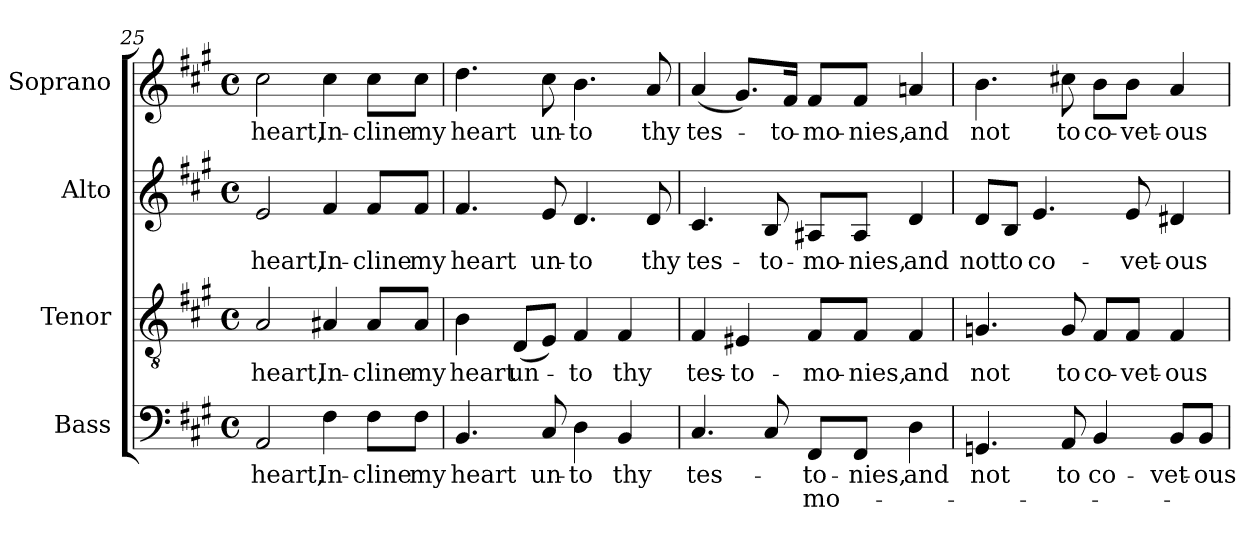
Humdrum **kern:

**kern	**text	**text	**kern	**text	**kern	**text	**kern	**text
*part4	*part4	*part4	*part3	*part3	*part2	*part2	*part1	*part1
*staff4	*staff4	*staff4	*staff3	*staff3	*staff2	*staff2	*staff1	*staff1
*I"Bass	*	*	*I"Tenor	*	*I"Alto	*	*I"Soprano	*
*I'B.	*	*	*I'T.	*	*I'A.	*	*I'S.	*
*clefF4	*	*	*clefGv2	*	*clefG2	*	*clefG2	*
*	*	*	*ITrd7c12	*	*	*	*	*
*k[f#c#g#]	*	*	*k[f#c#g#]	*	*k[f#c#g#]	*	*k[f#c#g#]	*
*A:	*	*	*A:	*	*A:	*	*A:	*
*M4/4	*	*	*M4/4	*	*M4/4	*	*M4/4	*
*met(c)	*	*	*met(c)	*	*met(c)	*	*met(c)	*
=25	=25	=25	=25	=25	=25	=25	=25	=25
!	!LO:LY:b:color=#000000	!	!	!	!	!	!	!
!	!	!	!	!LO:LY:b:color=#000000	!	!	!	!
!	!	!	!	!	!	!LO:LY:b:color=#000000	!	!
!	!	!	!	!	!	!	!	!LO:LY:b:color=#000000
2AAi/	heart,	.	2AAi/	heart,	2ei/	heart,	2cc#i\	heart,
!	!LO:LY:b:color=#000000	!	!	!	!	!	!	!
!	!	!	!	!LO:LY:b:color=#000000	!	!	!	!
!	!	!	!	!	!	!LO:LY:b:color=#000000	!	!
!	!	!	!	!	!	!	!	!LO:LY:b:color=#000000
4F#i\	In-	.	4AA#Xi/	In-	4f#i/	In-	4cc#i\	In-
!	!LO:LY:b:color=#000000	!	!	!	!	!	!	!
!	!	!	!	!LO:LY:b:color=#000000	!	!	!	!
!	!	!	!	!	!	!LO:LY:b:color=#000000	!	!
!	!	!	!	!	!	!	!	!LO:LY:b:color=#000000
8F#i\L	-cline	.	8AA#i/L	-cline	8f#i/L	-cline	8cc#i\L	-cline
!	!LO:LY:b:color=#000000	!	!	!	!	!	!	!
!	!	!	!	!LO:LY:b:color=#000000	!	!	!	!
!	!	!	!	!	!	!LO:LY:b:color=#000000	!	!
!	!	!	!	!	!	!	!	!LO:LY:b:color=#000000
8F#i\J	my	.	8AA#i/J	my	8f#i/J	my	8cc#i\J	my
!!LO:PB:g=z
=26	=26	=26	=26	=26	=26	=26	=26	=26
!	!LO:LY:b:color=#000000	!	!	!	!	!	!	!
!	!	!	!	!LO:LY:b:color=#000000	!	!	!	!
!	!	!	!	!	!	!LO:LY:b:color=#000000	!	!
!	!	!	!	!	!	!	!	!LO:LY:b:color=#000000
4.BBi/	heart	.	4BBi\	heart	4.f#i/	heart	4.ddi\	heart
!	!	!	!	!LO:LY:b:color=#000000	!	!	!	!
.	.	.	(8DDi/L	un-	.	.	.	.
!	!LO:LY:b:color=#000000	!	!	!	!	!	!	!
!	!	!	!	!	!	!LO:LY:b:color=#000000	!	!
!	!	!	!	!	!	!	!	!LO:LY:b:color=#000000
8C#i/	un-	.	8EEi/J)	.	8ei/	un-	8cc#i\	un-
!	!LO:LY:b:color=#000000	!	!	!	!	!	!	!
!	!	!	!	!LO:LY:b:color=#000000	!	!	!	!
!	!	!	!	!	!	!LO:LY:b:color=#000000	!	!
!	!	!	!	!	!	!	!	!LO:LY:b:color=#000000
4Di\	-to	.	4FF#i/	-to	4.di/	-to	4.bi\	-to
!	!LO:LY:b:color=#000000	!	!	!	!	!	!	!
!	!	!	!	!LO:LY:b:color=#000000	!	!	!	!
4BBi/	thy	.	4FF#i/	thy	.	.	.	.
!	!	!	!	!	!	!LO:LY:b:color=#000000	!	!
!	!	!	!	!	!	!	!	!LO:LY:b:color=#000000
.	.	.	.	.	8di/	thy	8ai/	thy
=27	=27	=27	=27	=27	=27	=27	=27	=27
!	!LO:LY:b:color=#000000	!	!	!	!	!	!	!
!	!	!	!	!LO:LY:b:color=#000000	!	!	!	!
!	!	!	!	!	!	!LO:LY:b:color=#000000	!	!
!	!	!	!	!	!	!	!	!LO:LY:b:color=#000000
4.C#i/	tes-	.	4FF#i/	tes-	4.c#i/	tes-	(4ai/	tes-
!	!	!	!	!LO:LY:b:color=#000000	!	!	!	!
.	.	.	4EE#Xi/	-to-	.	.	8.g#i/L)	.
!	!	!	!	!	!	!LO:LY:b:color=#000000	!	!
8C#i/	.	.	.	.	8Bi/	-to-	.	.
!	!	!	!	!	!	!	!	!LO:LY:b:color=#000000
.	.	.	.	.	.	.	16f#i/Jk	-to-
!	!LO:LY:b:color=#000000	!LO:LY:b:color=#000000	!	!	!	!	!	!
!	!	!	!	!LO:LY:b:color=#000000	!	!	!	!
!	!	!	!	!	!	!LO:LY:b:color=#000000	!	!
!	!	!	!	!	!	!	!	!LO:LY:b:color=#000000
8FF#i/L	-to-	-mo-	8FF#i/L	-mo-	8A#Xi/L	-mo-	8f#i/L	-mo-
!	!LO:LY:b:color=#000000	!	!	!	!	!	!	!
!	!	!	!	!LO:LY:b:color=#000000	!	!	!	!
!	!	!	!	!	!	!LO:LY:b:color=#000000	!	!
!	!	!	!	!	!	!	!	!LO:LY:b:color=#000000
8FF#i/J	-nies,	.	8FF#i/J	-nies,	8A#i/J	-nies,	8f#i/J	-nies,
!	!LO:LY:b:color=#000000	!	!	!	!	!	!	!
!	!	!	!	!LO:LY:b:color=#000000	!	!	!	!
!	!	!	!	!	!	!LO:LY:b:color=#000000	!	!
!	!	!	!	!	!	!	!	!LO:LY:b:color=#000000
4Di\	and	.	4FF#i/	and	4di/	and	4ani/	and
=28	=28	=28	=28	=28	=28	=28	=28	=28
!	!LO:LY:b:color=#000000	!	!	!	!	!	!	!
!	!	!	!	!LO:LY:b:color=#000000	!	!	!	!
!	!	!	!	!	!	!LO:LY:b:color=#000000	!	!
!	!	!	!	!	!	!	!	!LO:LY:b:color=#000000
4.GGni/	not	.	4.GGni/	not	8di/L	not	4.bi\	not
!	!	!	!	!	!	!LO:LY:b:color=#000000	!	!
.	.	.	.	.	8Bi/J	to	.	.
!	!	!	!	!	!	!LO:LY:b:color=#000000	!	!
.	.	.	.	.	4.ei/	co-	.	.
!	!LO:LY:b:color=#000000	!	!	!	!	!	!	!
!	!	!	!	!LO:LY:b:color=#000000	!	!	!	!
!	!	!	!	!	!	!	!	!LO:LY:b:color=#000000
8AAi/	to	.	8GGi/	to	.	.	8cc#Xi\	to
!	!LO:LY:b:color=#000000	!	!	!	!	!	!	!
!	!	!	!	!LO:LY:b:color=#000000	!	!	!	!
!	!	!	!	!	!	!	!	!LO:LY:b:color=#000000
4BBi/	co-	.	8FF#i/L	co-	.	.	8bi\L	co-
!	!	!	!	!LO:LY:b:color=#000000	!	!	!	!
!	!	!	!	!	!	!LO:LY:b:color=#000000	!	!
!	!	!	!	!	!	!	!	!LO:LY:b:color=#000000
.	.	.	8FF#i/J	-vet-	8ei/	-vet-	8bi\J	-vet-
!	!LO:LY:b:color=#000000	!	!	!	!	!	!	!
!	!	!	!	!LO:LY:b:color=#000000	!	!	!	!
!	!	!	!	!	!	!LO:LY:b:color=#000000	!	!
!	!	!	!	!	!	!	!	!LO:LY:b:color=#000000
8BBi/L	-vet-	.	4FF#i/	-ous-	4d#Xi/	-ous-	4ai/	-ous-
!	!LO:LY:b:color=#000000	!	!	!	!	!	!	!
8BBi/J	-ous-	.	.	.	.	.	.	.
=	=	=	=	=	=	=	=	=
*-	*-	*-	*-	*-	*-	*-	*-	*-
